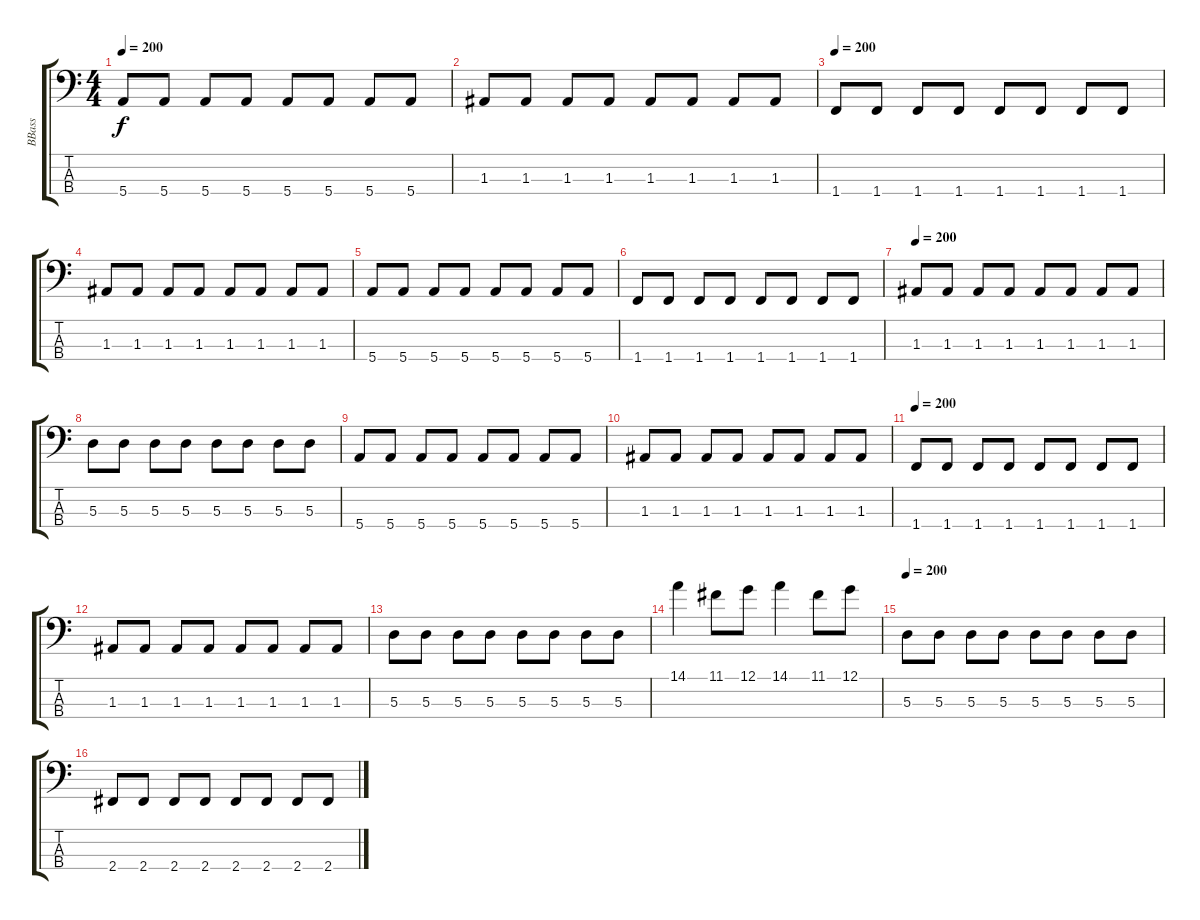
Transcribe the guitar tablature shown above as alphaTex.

\track ("BBass" "BBass") {instrument electricbassfinger}
\staff {score tabs}
\tuning (G2 D2 A1 E1) {hide}
\ts (4 4)
\tempo 200
\clef f4
\ks c
5.4.8{dy f} 5.4.8 5.4.8 5.4.8 5.4.8 5.4.8 5.4.8 5.4.8 |
1.3.8 1.3.8 1.3.8 1.3.8 1.3.8 1.3.8 1.3.8 1.3.8 |
\tempo 200
1.4.8 1.4.8 1.4.8 1.4.8 1.4.8 1.4.8 1.4.8 1.4.8 |
1.3.8 1.3.8 1.3.8 1.3.8 1.3.8 1.3.8 1.3.8 1.3.8 |
5.4.8 5.4.8 5.4.8 5.4.8 5.4.8 5.4.8 5.4.8 5.4.8 |
1.4.8 1.4.8 1.4.8 1.4.8 1.4.8 1.4.8 1.4.8 1.4.8 |
\tempo 200
1.3.8 1.3.8 1.3.8 1.3.8 1.3.8 1.3.8 1.3.8 1.3.8 |
5.3.8 5.3.8 5.3.8 5.3.8 5.3.8 5.3.8 5.3.8 5.3.8 |
5.4.8 5.4.8 5.4.8 5.4.8 5.4.8 5.4.8 5.4.8 5.4.8 |
1.3.8 1.3.8 1.3.8 1.3.8 1.3.8 1.3.8 1.3.8 1.3.8 |
\tempo 200
1.4.8 1.4.8 1.4.8 1.4.8 1.4.8 1.4.8 1.4.8 1.4.8 |
1.3.8 1.3.8 1.3.8 1.3.8 1.3.8 1.3.8 1.3.8 1.3.8 |
5.3.8 5.3.8 5.3.8 5.3.8 5.3.8 5.3.8 5.3.8 5.3.8 |
14.1.4 11.1.8 12.1.8 14.1.4 11.1.8 12.1.8 |
\tempo 200
5.3.8 5.3.8 5.3.8 5.3.8 5.3.8 5.3.8 5.3.8 5.3.8 |
2.4.8 2.4.8 2.4.8 2.4.8 2.4.8 2.4.8 2.4.8 2.4.8
